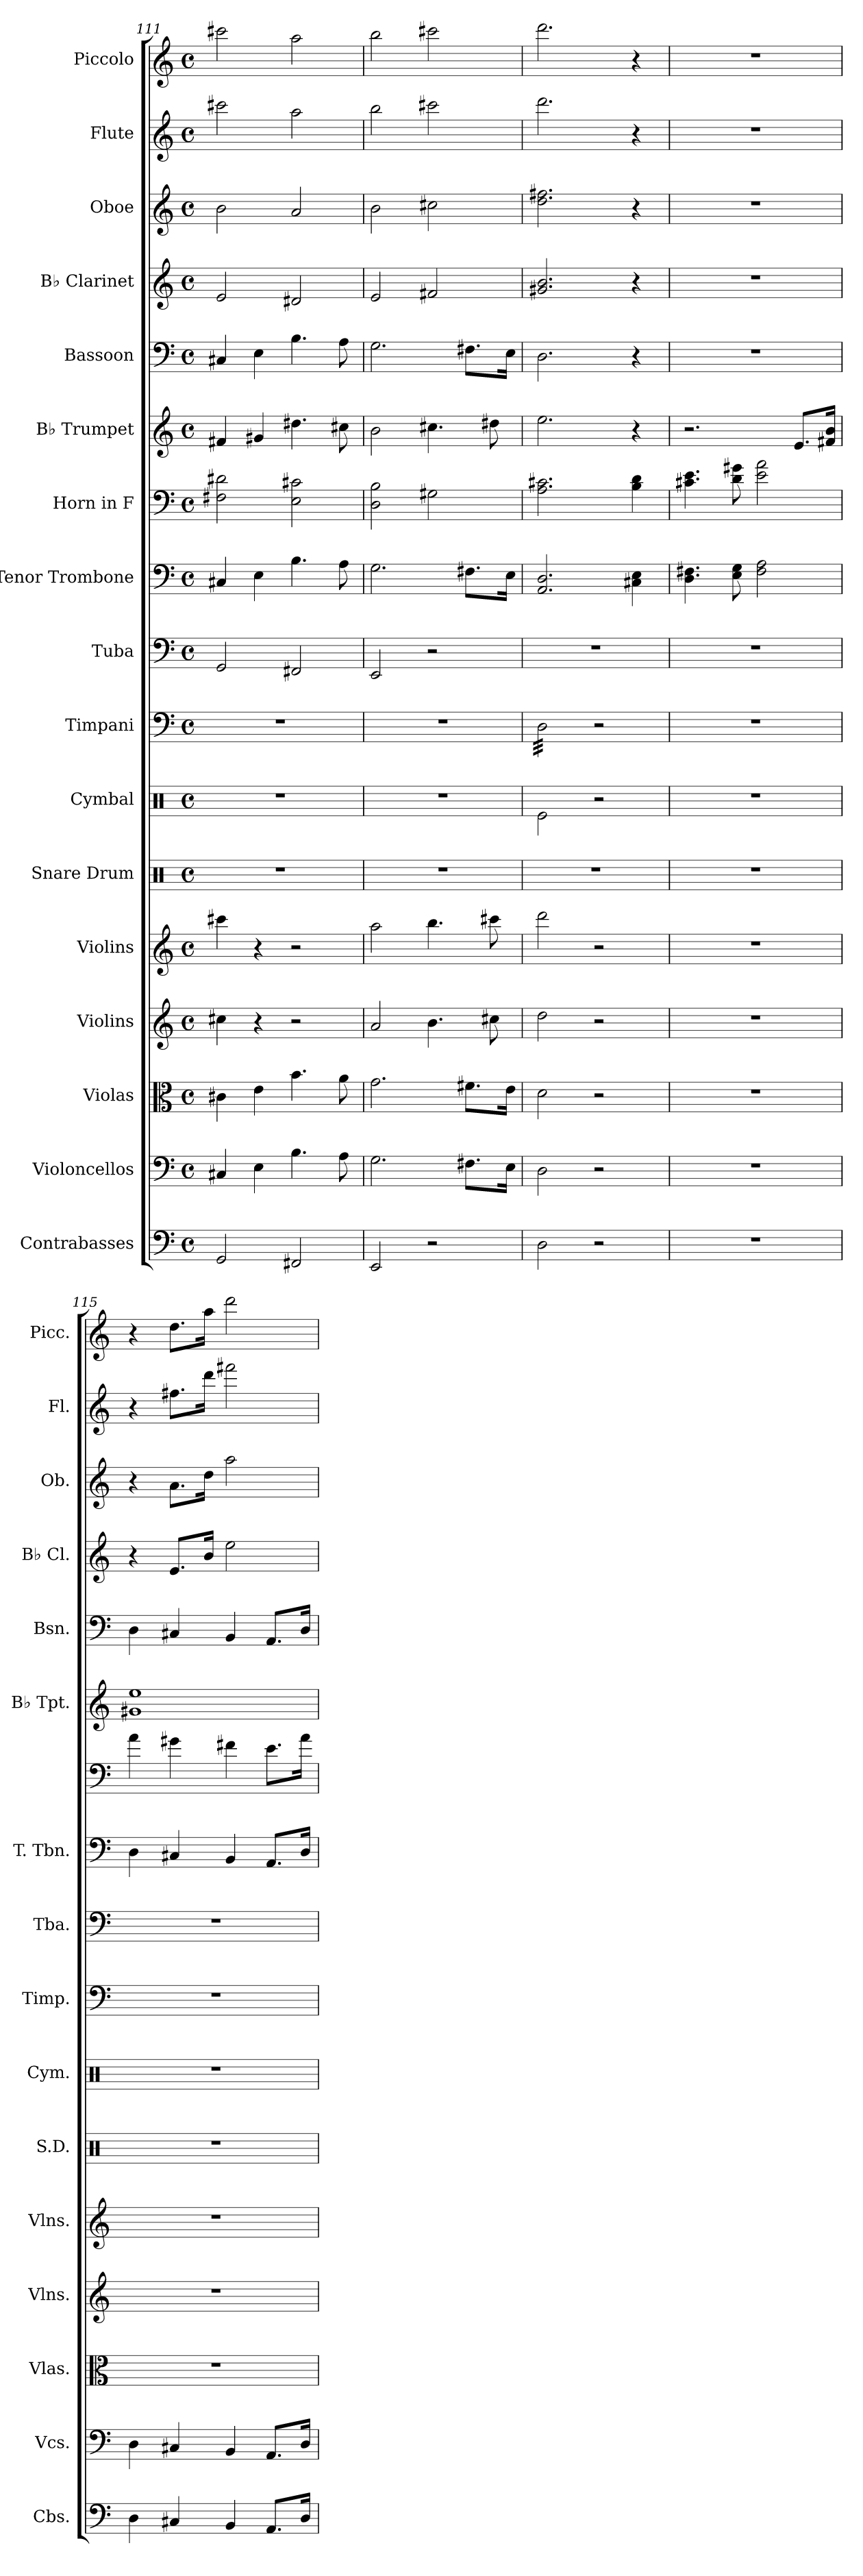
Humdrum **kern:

**kern	**kern	**kern	**kern	**kern	**kern	**kern	**kern	**kern	**kern	**kern	**kern	**kern	**kern	**kern	**kern	**kern
*part17	*part16	*part15	*part14	*part13	*part12	*part11	*part10	*part9	*part8	*part7	*part6	*part5	*part4	*part3	*part2	*part1
*staff17	*staff16	*staff15	*staff14	*staff13	*staff12	*staff11	*staff10	*staff9	*staff8	*staff7	*staff6	*staff5	*staff4	*staff3	*staff2	*staff1
*I"Contrabasses	*I"Violoncellos	*I"Violas	*I"Violins	*I"Violins	*I"Snare Drum	*I"Cymbal	*I"Timpani	*I"Tuba	*I"Tenor Trombone	*I"Horn in F	*I"B♭ Trumpet	*I"Bassoon	*I"B♭ Clarinet	*I"Oboe	*I"Flute	*I"Piccolo
*I'Cbs.	*I'Vcs.	*I'Vlas.	*I'Vlns.	*I'Vlns.	*I'S.D.	*I'Cym.	*I'Timp.	*I'Tba.	*I'T. Tbn.	*	*I'B♭ Tpt.	*I'Bsn.	*I'B♭ Cl.	*I'Ob.	*I'Fl.	*I'Picc.
!!LO:PB:g=z
*clefF4	*clefF4	*clefC3	*clefG2	*clefG2	*clefX	*clefX	*clefF4	*clefF4	*clefF4	*clefF4	*clefG2	*clefF4	*clefG2	*clefG2	*clefG2	*clefG2
*ITrd7c12	*	*	*	*	*	*	*	*	*	*ITrd4c7	*ITrd1c2	*	*ITrd1c2	*	*	*ITrd-7c-12
*k[]	*k[]	*k[]	*k[]	*k[]	*k[]	*k[]	*k[]	*k[]	*k[]	*k[b-]	*k[b-e-]	*k[]	*k[b-e-]	*k[]	*k[]	*k[]
*M4/4	*M4/4	*M4/4	*M4/4	*M4/4	*M4/4	*M4/4	*M4/4	*M4/4	*M4/4	*M4/4	*M4/4	*M4/4	*M4/4	*M4/4	*M4/4	*M4/4
*met(c)	*met(c)	*met(c)	*met(c)	*met(c)	*met(c)	*met(c)	*met(c)	*met(c)	*met(c)	*met(c)	*met(c)	*met(c)	*met(c)	*met(c)	*met(c)	*met(c)
=111	=111	=111	=111	=111	=111	=111	=111	=111	=111	=111	=111	=111	=111	=111	=111	=111
2GGG/	4C#X/	4c#X\	4cc#X\	4ccc#X\	1r	1r	1r	2GG/	4C#X/	2BBn\ 2G#X\	4en/	4C#X/	2d/	2b\	2ccc#X\	2cccc#X\
.	4E\	4e\	4r	4r	.	.	.	.	4E\	.	4f#X/	4E\	.	.	.	.
2FFF#X/	4.B\	4.b\	2r	2r	.	.	.	2FF#X/	4.B\	2AA\ 2F#X\	4.cc#X\	4.B\	2c#X/	2a/	2aa\	2aaa\
.	8A\	8a\	.	.	.	.	.	.	8A\	.	8bn\	8A\	.	.	.	.
=112	=112	=112	=112	=112	=112	=112	=112	=112	=112	=112	=112	=112	=112	=112	=112	=112
2EEE/	2.G\	2.g\	2a/	2aa\	1r	1r	1r	2EE/	2.G\	2GG\ 2E\	2a\	2.G\	2d/	2b\	2bb\	2bbb\
2r	.	.	4.b\	4.bb\	.	.	.	2r	.	2C#X\	4.bn\	.	2en/	2cc#X\	2ccc#X\	2cccc#X\
.	8.F#X\L	8.f#X\L	.	.	.	.	.	.	8.F#X\L	.	.	8.F#X\L	.	.	.	.
.	.	.	8cc#X\	8ccc#X\	.	.	.	.	.	.	8cc#X\	.	.	.	.	.
.	16E\Jk	16e\Jk	.	.	.	.	.	.	16E\Jk	.	.	16E\Jk	.	.	.	.
=113	=113	=113	=113	=113	=113	=113	=113	=113	=113	=113	=113	=113	=113	=113	=113	=113
*	*	*	*	*	*	*	*	*	*	*	*	*	*	*	*	*MM110
*	*	*	*	*	*	*	*tremolo	*	*	*	*	*	*	*	*	*
2DD\	2D\	2d\	2dd\	2ddd\	1r	2Re\	32D\LLL	1r	2.AA/ 2.D/	2.D\ 2.F#X\	2.dd\	2.D\	2.f#X/ 2.a/	2.dd\ 2.ff#X\	2.ddd\	2.dddd\
.	.	.	.	.	.	.	32D\	.	.	.	.	.	.	.	.	.
.	.	.	.	.	.	.	32D\	.	.	.	.	.	.	.	.	.
.	.	.	.	.	.	.	32D\	.	.	.	.	.	.	.	.	.
.	.	.	.	.	.	.	32D\	.	.	.	.	.	.	.	.	.
.	.	.	.	.	.	.	32D\	.	.	.	.	.	.	.	.	.
.	.	.	.	.	.	.	32D\	.	.	.	.	.	.	.	.	.
.	.	.	.	.	.	.	32D\	.	.	.	.	.	.	.	.	.
.	.	.	.	.	.	.	32D\	.	.	.	.	.	.	.	.	.
.	.	.	.	.	.	.	32D\	.	.	.	.	.	.	.	.	.
.	.	.	.	.	.	.	32D\	.	.	.	.	.	.	.	.	.
.	.	.	.	.	.	.	32D\	.	.	.	.	.	.	.	.	.
.	.	.	.	.	.	.	32D\	.	.	.	.	.	.	.	.	.
.	.	.	.	.	.	.	32D\	.	.	.	.	.	.	.	.	.
.	.	.	.	.	.	.	32D\	.	.	.	.	.	.	.	.	.
.	.	.	.	.	.	.	32D\JJJ	.	.	.	.	.	.	.	.	.
*	*	*	*	*	*	*	*Xtremolo	*	*	*	*	*	*	*	*	*
2r	2r	2r	2r	2r	.	2r	2r	.	.	.	.	.	.	.	.	.
.	.	.	.	.	.	.	.	.	4C#X\ 4E\	4E\ 4G\	4r	4r	4r	4r	4r	4r
=114	=114	=114	=114	=114	=114	=114	=114	=114	=114	=114	=114	=114	=114	=114	=114	=114
1r	1r	1r	1r	1r	1r	1r	1r	1r	4.D\ 4.F#X\	4.F#X\ 4.A\	2.r	1r	1r	1r	1r	1r
.	.	.	.	.	.	.	.	.	8E\ 8G\	8G\ 8c#X\	.	.	.	.	.	.
.	.	.	.	.	.	.	.	.	2F#\ 2A\	2A\ 2d\	.	.	.	.	.	.
.	.	.	.	.	.	.	.	.	.	.	8.d/L	.	.	.	.	.
.	.	.	.	.	.	.	.	.	.	.	16en/ 16a/Jk	.	.	.	.	.
=115	=115	=115	=115	=115	=115	=115	=115	=115	=115	=115	=115	=115	=115	=115	=115	=115
4DD\	4D\	1r	1r	1r	1r	1r	1r	1r	4D\	4d\	1f#X 1dd	4D\	4r	4r	4r	4r
4CC#X/	4C#X/	.	.	.	.	.	.	.	4C#X/	4c#X\	.	4C#X/	8.d/L	8.a\L	8.ff#X\L	8.ddd\L
.	.	.	.	.	.	.	.	.	.	.	.	.	16a/Jk	16dd\Jk	16ddd\Jk	16aaa\Jk
4BBB/	4BB/	.	.	.	.	.	.	.	4BB/	4Bn\	.	4BB/	2dd\	2aa\	2fff#X\	2dddd\
8.AAA/L	8.AA/L	.	.	.	.	.	.	.	8.AA/L	8.A\L	.	8.AA/L	.	.	.	.
16DD/Jk	16D/Jk	.	.	.	.	.	.	.	16D/Jk	16d\Jk	.	16D/Jk	.	.	.	.
=	=	=	=	=	=	=	=	=	=	=	=	=	=	=	=	=
*-	*-	*-	*-	*-	*-	*-	*-	*-	*-	*-	*-	*-	*-	*-	*-	*-
